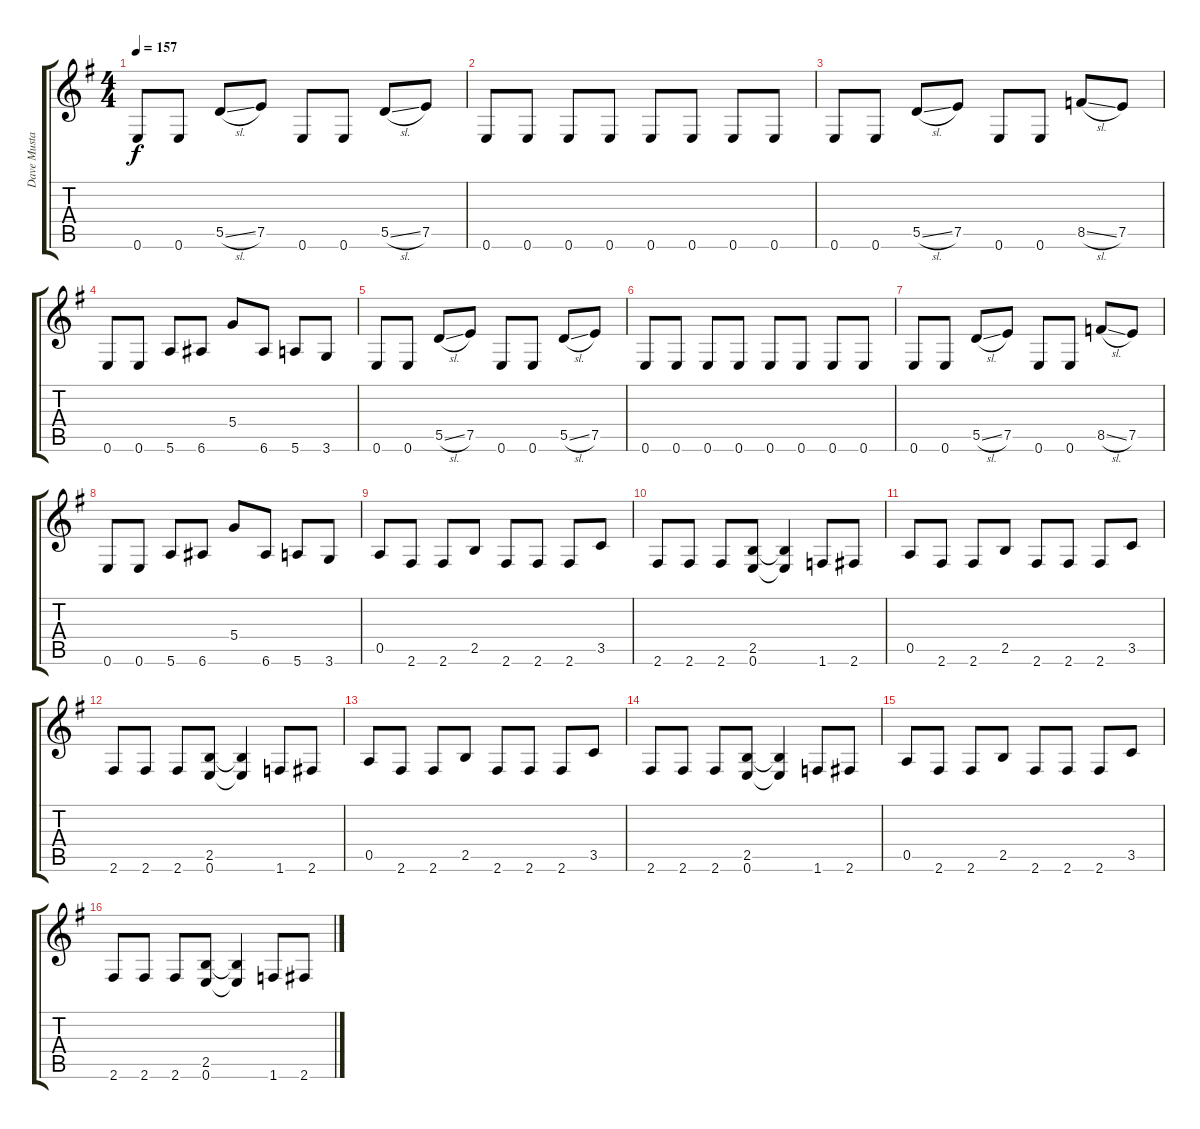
\track ("Dave Mustaine" "Dave Musta") {instrument distortionguitar}
\staff {score tabs}
\tuning (E4 B3 G3 D3 A2 E2) {hide}
\ts (4 4)
\tempo 157
\clef g2
\ks g
0.6.8{dy f} 0.6.8 5.5{sl}.8 7.5.8 0.6.8 0.6.8 5.5{sl}.8 7.5.8 |
0.6.8 0.6.8 0.6.8 0.6.8 0.6.8 0.6.8 0.6.8 0.6.8 |
0.6.8 0.6.8 5.5{sl}.8 7.5.8 0.6.8 0.6.8 8.5{sl}.8 7.5.8 |
0.6.8 0.6.8 5.6.8 6.6.8 5.4.8 6.6.8 5.6.8 3.6.8 |
0.6.8 0.6.8 5.5{sl}.8 7.5.8 0.6.8 0.6.8 5.5{sl}.8 7.5.8 |
0.6.8 0.6.8 0.6.8 0.6.8 0.6.8 0.6.8 0.6.8 0.6.8 |
0.6.8 0.6.8 5.5{sl}.8 7.5.8 0.6.8 0.6.8 8.5{sl}.8 7.5.8 |
0.6.8 0.6.8 5.6.8 6.6.8 5.4.8 6.6.8 5.6.8 3.6.8 |
0.5.8 2.6.8 2.6.8 2.5.8 2.6.8 2.6.8 2.6.8 3.5.8 |
2.6.8 2.6.8 2.6.8 (2.5 0.6).8 (2.5{t} 0.6{t}).4 1.6.8 2.6.8 |
0.5.8 2.6.8 2.6.8 2.5.8 2.6.8 2.6.8 2.6.8 3.5.8 |
2.6.8 2.6.8 2.6.8 (2.5 0.6).8 (2.5{t} 0.6{t}).4 1.6.8 2.6.8 |
0.5.8 2.6.8 2.6.8 2.5.8 2.6.8 2.6.8 2.6.8 3.5.8 |
2.6.8 2.6.8 2.6.8 (2.5 0.6).8 (2.5{t} 0.6{t}).4 1.6.8 2.6.8 |
0.5.8 2.6.8 2.6.8 2.5.8 2.6.8 2.6.8 2.6.8 3.5.8 |
2.6.8 2.6.8 2.6.8 (2.5 0.6).8 (2.5{t} 0.6{t}).4 1.6.8 2.6.8
